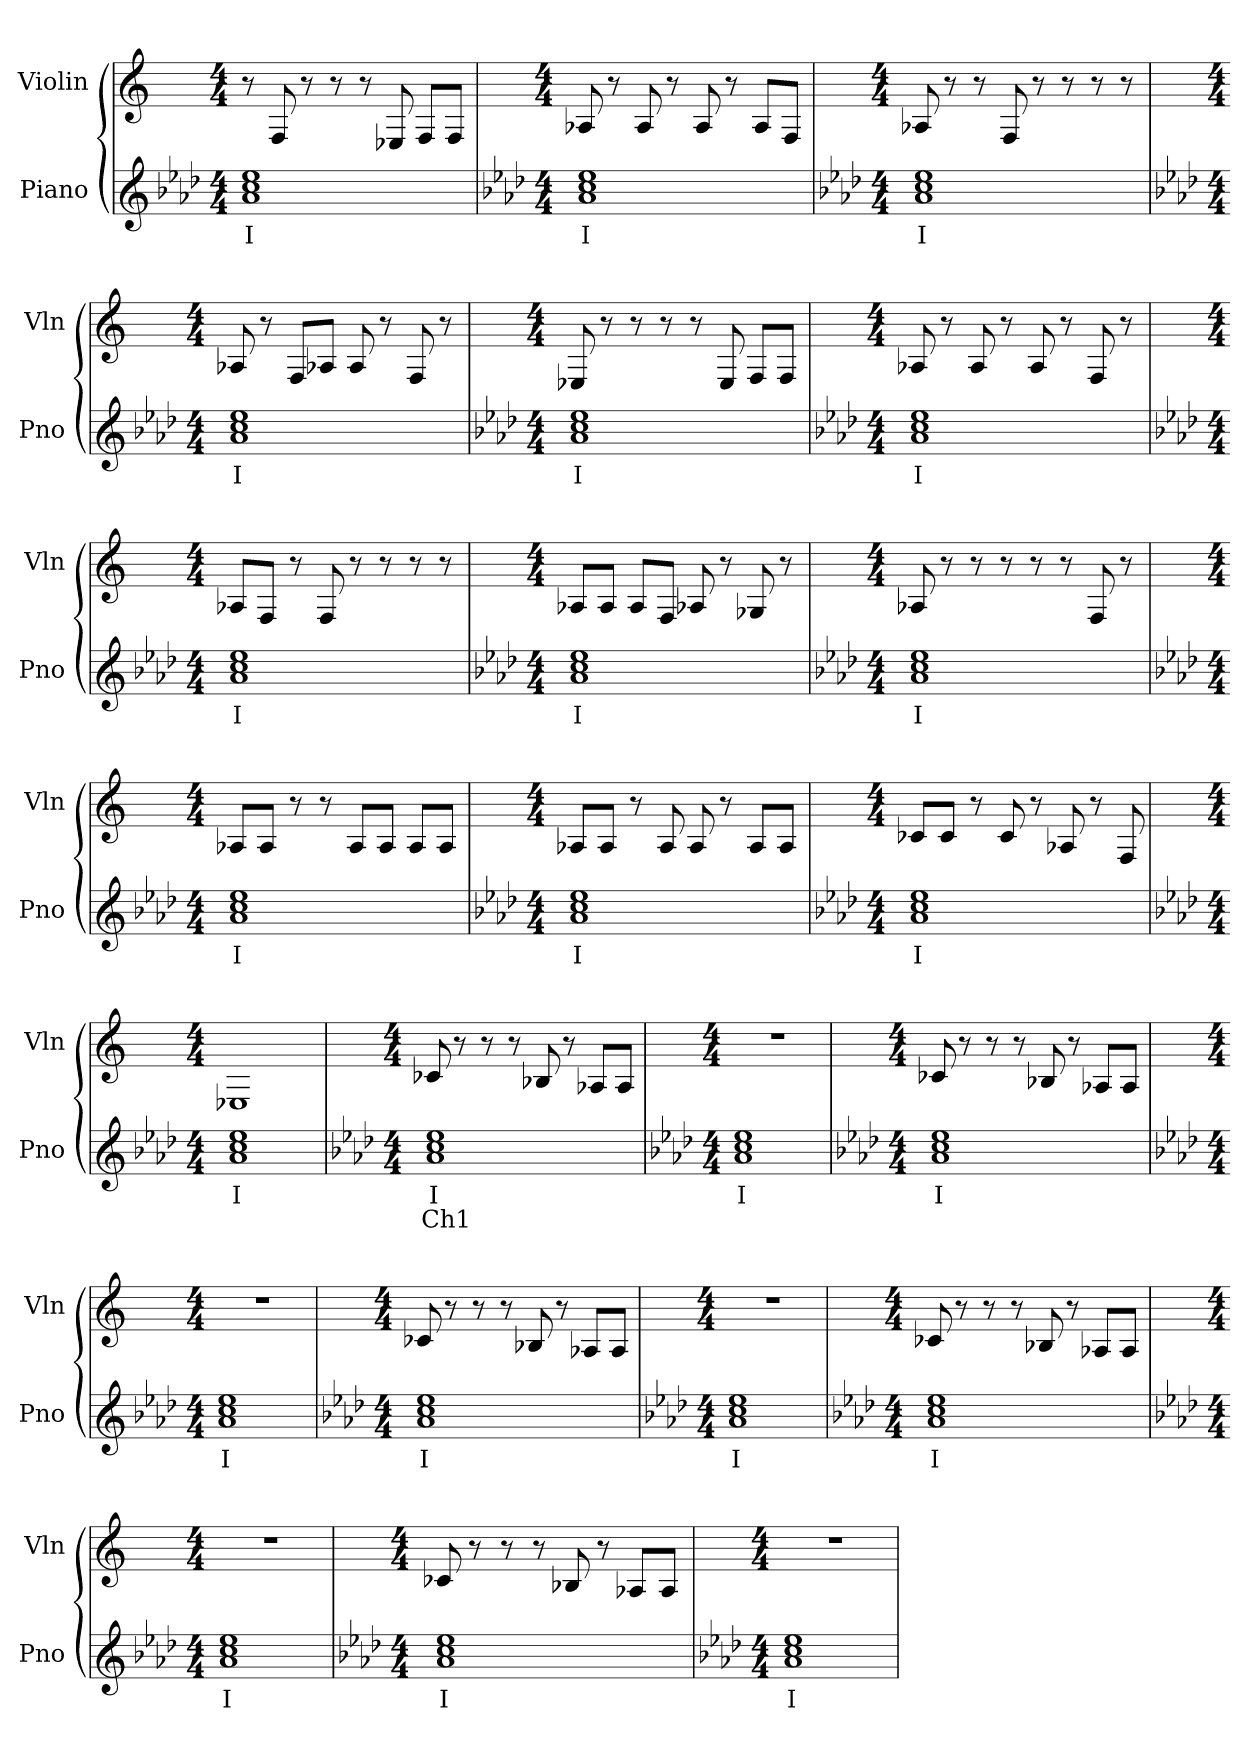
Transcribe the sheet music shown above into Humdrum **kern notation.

**kern	**text	**text	**kern
*part2	*part2	*part2	*part1
*staff2	*staff2	*staff2	*staff1
*I"Piano	*	*	*I"Violin
*I'Pno	*	*	*I'Vln
*k[b-e-a-d-]	*	*	*
*A-:	*	*	*
*M4/4	*	*	*M4/4
=	=	=	=
1a- 1cc 1ee-	I	.	8r
.	.	.	8F
.	.	.	8r
.	.	.	8r
.	.	.	8r
.	.	.	8E-X
.	.	.	8FL
.	.	.	8FJ
=	=	=	=
*k[b-e-a-d-]	*	*	*
*A-:	*	*	*
*M4/4	*	*	*M4/4
1a- 1cc 1ee-	I	.	8A-X
.	.	.	8r
.	.	.	8A-
.	.	.	8r
.	.	.	8A-
.	.	.	8r
.	.	.	8A-L
.	.	.	8FJ
=	=	=	=
*k[b-e-a-d-]	*	*	*
*A-:	*	*	*
*M4/4	*	*	*M4/4
1a- 1cc 1ee-	I	.	8A-X
.	.	.	8r
.	.	.	8r
.	.	.	8F
.	.	.	8r
.	.	.	8r
.	.	.	8r
.	.	.	8r
=	=	=	=
*k[b-e-a-d-]	*	*	*
*A-:	*	*	*
*M4/4	*	*	*M4/4
1a- 1cc 1ee-	I	.	8A-X
.	.	.	8r
.	.	.	8FL
.	.	.	8A-XJ
.	.	.	8A-
.	.	.	8r
.	.	.	8F
.	.	.	8r
=	=	=	=
*k[b-e-a-d-]	*	*	*
*A-:	*	*	*
*M4/4	*	*	*M4/4
1a- 1cc 1ee-	I	.	8E-X
.	.	.	8r
.	.	.	8r
.	.	.	8r
.	.	.	8r
.	.	.	8E-
.	.	.	8FL
.	.	.	8FJ
=	=	=	=
*k[b-e-a-d-]	*	*	*
*A-:	*	*	*
*M4/4	*	*	*M4/4
1a- 1cc 1ee-	I	.	8A-X
.	.	.	8r
.	.	.	8A-
.	.	.	8r
.	.	.	8A-
.	.	.	8r
.	.	.	8F
.	.	.	8r
=	=	=	=
*k[b-e-a-d-]	*	*	*
*A-:	*	*	*
*M4/4	*	*	*M4/4
1a- 1cc 1ee-	I	.	8A-XL
.	.	.	8FJ
.	.	.	8r
.	.	.	8F
.	.	.	8r
.	.	.	8r
.	.	.	8r
.	.	.	8r
=	=	=	=
*k[b-e-a-d-]	*	*	*
*A-:	*	*	*
*M4/4	*	*	*M4/4
1a- 1cc 1ee-	I	.	8A-XL
.	.	.	8A-J
.	.	.	8A-L
.	.	.	8FJ
.	.	.	8A-X
.	.	.	8r
.	.	.	8G-X
.	.	.	8r
=	=	=	=
*k[b-e-a-d-]	*	*	*
*A-:	*	*	*
*M4/4	*	*	*M4/4
1a- 1cc 1ee-	I	.	8A-X
.	.	.	8r
.	.	.	8r
.	.	.	8r
.	.	.	8r
.	.	.	8r
.	.	.	8F
.	.	.	8r
=	=	=	=
*k[b-e-a-d-]	*	*	*
*A-:	*	*	*
*M4/4	*	*	*M4/4
1a- 1cc 1ee-	I	.	8A-XL
.	.	.	8A-J
.	.	.	8r
.	.	.	8r
.	.	.	8A-L
.	.	.	8A-J
.	.	.	8A-L
.	.	.	8A-J
=	=	=	=
*k[b-e-a-d-]	*	*	*
*A-:	*	*	*
*M4/4	*	*	*M4/4
1a- 1cc 1ee-	I	.	8A-XL
.	.	.	8A-J
.	.	.	8r
.	.	.	8A-
.	.	.	8A-
.	.	.	8r
.	.	.	8A-L
.	.	.	8A-J
=	=	=	=
*k[b-e-a-d-]	*	*	*
*A-:	*	*	*
*M4/4	*	*	*M4/4
1a- 1cc 1ee-	I	.	8c-XL
.	.	.	8c-J
.	.	.	8r
.	.	.	8c-
.	.	.	8r
.	.	.	8A-X
.	.	.	8r
.	.	.	8F
=	=	=	=
*k[b-e-a-d-]	*	*	*
*A-:	*	*	*
*M4/4	*	*	*M4/4
1a- 1cc 1ee-	I	.	1E-X
=	=	=	=
*k[b-e-a-d-]	*	*	*
*A-:	*	*	*
*M4/4	*	*	*M4/4
1a- 1cc 1ee-	I	Ch1	8c-X
.	.	.	8r
.	.	.	8r
.	.	.	8r
.	.	.	8B-X
.	.	.	8r
.	.	.	8A-XL
.	.	.	8A-J
=	=	=	=
*k[b-e-a-d-]	*	*	*
*A-:	*	*	*
*M4/4	*	*	*M4/4
1a- 1cc 1ee-	I	.	1r
=	=	=	=
*k[b-e-a-d-]	*	*	*
*A-:	*	*	*
*M4/4	*	*	*M4/4
1a- 1cc 1ee-	I	.	8c-X
.	.	.	8r
.	.	.	8r
.	.	.	8r
.	.	.	8B-X
.	.	.	8r
.	.	.	8A-XL
.	.	.	8A-J
=	=	=	=
*k[b-e-a-d-]	*	*	*
*A-:	*	*	*
*M4/4	*	*	*M4/4
1a- 1cc 1ee-	I	.	1r
=	=	=	=
*k[b-e-a-d-]	*	*	*
*A-:	*	*	*
*M4/4	*	*	*M4/4
1a- 1cc 1ee-	I	.	8c-X
.	.	.	8r
.	.	.	8r
.	.	.	8r
.	.	.	8B-X
.	.	.	8r
.	.	.	8A-XL
.	.	.	8A-J
=	=	=	=
*k[b-e-a-d-]	*	*	*
*A-:	*	*	*
*M4/4	*	*	*M4/4
1a- 1cc 1ee-	I	.	1r
=	=	=	=
*k[b-e-a-d-]	*	*	*
*A-:	*	*	*
*M4/4	*	*	*M4/4
1a- 1cc 1ee-	I	.	8c-X
.	.	.	8r
.	.	.	8r
.	.	.	8r
.	.	.	8B-X
.	.	.	8r
.	.	.	8A-XL
.	.	.	8A-J
=	=	=	=
*k[b-e-a-d-]	*	*	*
*A-:	*	*	*
*M4/4	*	*	*M4/4
1a- 1cc 1ee-	I	.	1r
=	=	=	=
*k[b-e-a-d-]	*	*	*
*A-:	*	*	*
*M4/4	*	*	*M4/4
1a- 1cc 1ee-	I	.	8c-X
.	.	.	8r
.	.	.	8r
.	.	.	8r
.	.	.	8B-X
.	.	.	8r
.	.	.	8A-XL
.	.	.	8A-J
=	=	=	=
*k[b-e-a-d-]	*	*	*
*A-:	*	*	*
*M4/4	*	*	*M4/4
1a- 1cc 1ee-	I	.	1r
=	=	=	=
*-	*-	*-	*-
